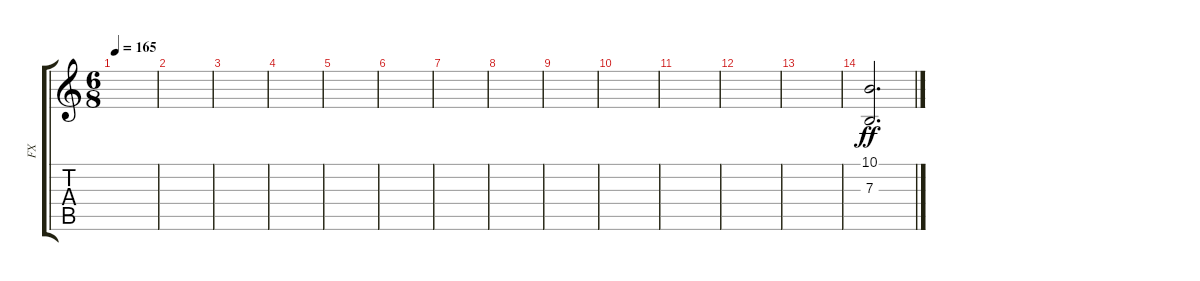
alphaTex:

\track ("FX" "FX") {instrument seashore}
\staff {score tabs}
\tuning (Db4 Ab3 E3 B2 Gb2 B1) {hide}
\ts (6 8)
\tempo 165
\clef g2
\ks c
|
|
|
|
|
|
|
|
|
|
|
|
|
(10.1 7.3).2{d dy ff volume 12 instrument musicbox}
